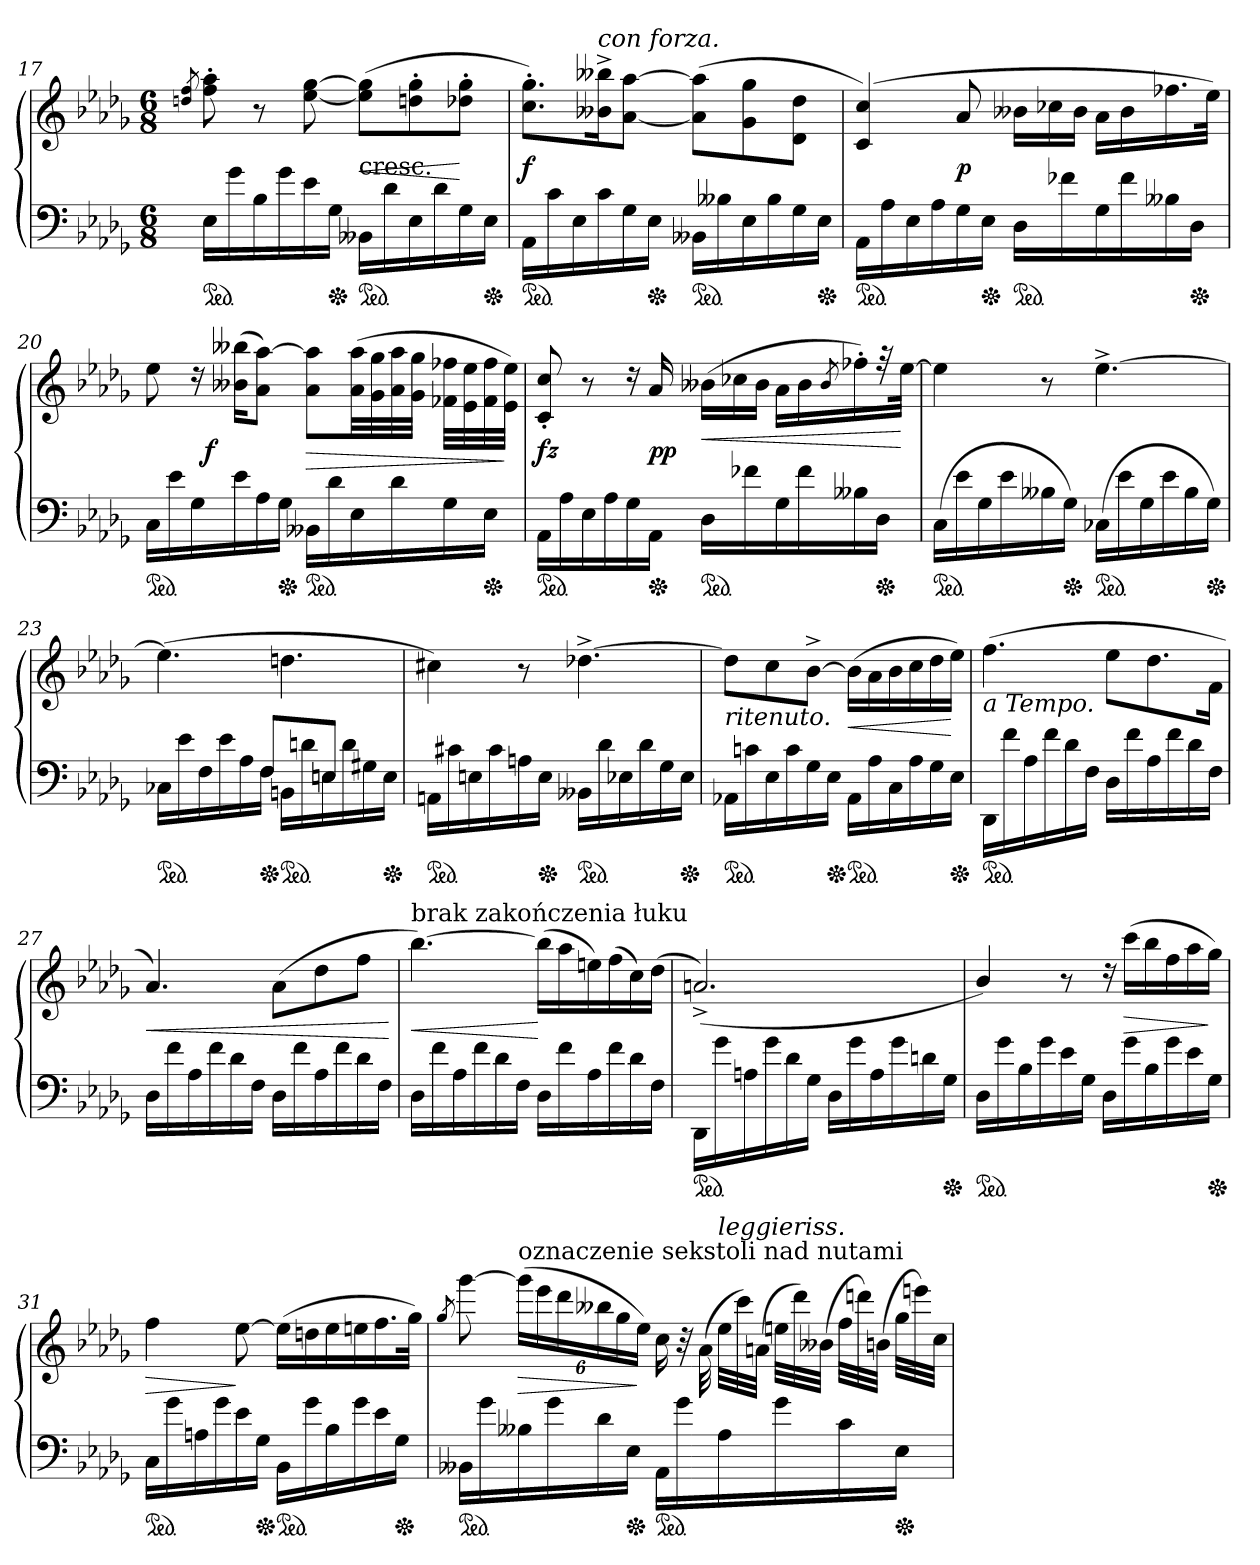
**kern	**kern	**dynam
*part1	*part1	*part1
*staff2	*staff1	*staff1/2
*clefF4	*clefG2	*
*k[b-e-a-d-g-]	*k[b-e-a-d-g-]	*
*M6/8	*M6/8	*
=17	=17	=17
.	8qddn/ 8qff/	.
*ped	*	*
16E-LL	8ff'> 8aa-'>	.
16g-	.	.
16B-	8r	.
16g-	.	.
16e-	[8ee- [8gg-	.
*Xped	*	*
16G-JJ	.	.
!	!LO:TX:c:t=cresc.	!
*ped	*	*
16BB--XLL	(>8ee-] 8gg-]L	<
16d-	.	.
16E-	8ddn'> 8gg-'>	.
16d-	.	.
16G-	8dd-X'> 8gg-'>J	[
*Xped	*	*
16E-JJ	.	.
=18	=18	=18
*ped	*	*
16AA-LL	8.cc'> 8.gg-'>L)	f
16c	.	.
16E-	.	.
!	!LO:TX:a:i:t=con forza.	!
16c	16b--X^< 16bb--X^<K	.
16G-	[8a- [8aa-J	.
*Xped	*	*
16E-JJ	.	.
*ped	*	*
16BB--XLL	(>8a-] 8aa-]L	.
16B--X	.	.
16E-	8g- 8gg-	.
16B--	.	.
16G-	8d- 8dd-J	.
*Xped	*	*
16E-JJ	.	.
=19	=19	=19
*ped	*	*
16AA-LL	(>4c 4cc)	.
16A-	.	.
16E-	.	.
16A-	.	.
16G-	8a-	p
*Xped	*	*
16E-JJ	.	.
*	*Xtuplet	*
!LO:TX:a:t=4	!	!
*ped	*	*
16D-LL	24b--XLL	.
.	24cc-X	.
16f-X	.	.
.	24b--JJ	.
16G-	16a-LL	.
16f-	16b--	.
16B--X	16.ff-X	.
*Xped	*	*
16D-JJ	.	.
.	32ee-JJk)	.
=20	=20	=20
*	*^	*
*ped	*	*	*
16CLL	8ee-	8ryy	.
16e-	.	.	.
16G-	16rdd	32ryy	.
.	.	2ryy	f
16e-	(>16b--X 16bb--XKL	.	.
16A-	8a- [8aa-J)	.	.
*Xped	*	*	*
16G-JJ	.	.	.
*ped	*	*	*
16BB--XLL	8a- 8aa-]L	.	>
16d-\	.	.	.
16E-	(>32a- 32aa-LL	.	.
.	32g- 32gg-	.	.
16d-	32a- 32aa-	.	.
.	32g- 32gg-JJJ	.	.
16G-	32f-X 32ff-XLLL	.	.
.	32e- 32ee-	16.ryy	.
*Xped	*	*	*
16E-JJ	32f- 32ff-	.	.
.	32e- 32ee-JJJ)	.	]
*	*v	*v	*
=21	=21	=21
*ped	*	*
16AA-LL	8c'< 8cc'<	fz
16A-	.	.
16E-	8r	.
16A-	.	.
16G-	16rdd	.
*Xped	*	*
16AA-JJ	16a-	pp
!LO:TX:a:t=4??	!	!
*ped	*	*
16D-LL	(>24b--XLL	<
.	24cc-X	.
16f-X	.	.
.	24b--JJ	.
16G-	16a-LL	.
16f-	16b--	.
.	8qb--/	.
16B--X	16ff-X'>)	.
*Xped	*	*
16D-JJ	32rff	.
.	[32ee-JJk	[
=22	=22	=22
*ped	*	*
(>16CLL	4ee-]	.
16e-	.	.
16G-	.	.
16e-	.	.
16B--X	8r	.
*Xped	*	*
16G-JJ)	.	.
*ped	*	*
(>16C-XLL	[4.ee-^<	.
16e-	.	.
16G-	.	.
16e-	.	.
16B--	.	.
*Xped	*	*
16G-JJ)	.	.
=23	=23	=23
*^	*	*
*ped	*	*	*
4ryy	16C-XLL	(>4.ee-]	.
.	16e-	.	.
.	16F	.	.
.	16e-	.	.
16ryy	16A-	.	.
!LO:TX:b:t=złamana belka	!	!	!
*Xped	*	*	*
8FL	16FJJ	.	.
*ped	*	*	*
.	16BBnLL	4.ddn	.
!LO:N:vis=8	!	!	!
16ryy	16dn	.	.
8EnJ	16En	.	.
.	16d	.	.
8ryy	16G#X	.	.
*Xped	*	*	*
.	16EJJ	.	.
*v	*v	*	*
=24	=24	=24
*ped	*	*
16AAnLL	4cc#X)	.
16c#X	.	.
16En	.	.
16c#	.	.
16An	8r	.
*Xped	*	*
16EJJ	.	.
*ped	*	*
16BB--XLL	[4.dd-X^<	.
16d-	.	.
16E-X	.	.
16d-	.	.
16G-	.	.
*Xped	*	*
16E-JJ	.	.
=25	=25	=25
!	!LO:TX:b:i:t=ritenuto.	!
*ped	*	*
16AA-XLL	8dd-L]	.
16cn	.	.
16E-	8cc	.
16c	.	.
16G-	[8b-^>J	.
*Xped	*	*
16E-JJ	.	.
*ped	*	*
16AA-LL	(>16b-LL]	<
16A-	16a-	.
16C	16b-	.
16A-	16cc	.
16G-	16dd-	.
*Xped	*	*
16E-JJ	16ee-JJ)	[
=26	=26	=26
!	!LO:TX:b:i:t=a Tempo.	!
!LO:TX:b:t=złamana belka	!	!
*ped	*	*
16DD-LL	(>4.ff	.
16f	.	.
16A-	.	.
16f	.	.
16d-	.	.
16FJJ	.	.
16D-LL	8ee-L	.
16f	.	.
16A-	8.dd-	.
16f	.	.
16d-	.	.
16FJJ	16fJk	.
=27	=27	=27
16D-LL	4.a-)	<
16f	.	.
16A-	.	.
16f	.	.
16d-	.	.
16FJJ	.	.
16D-LL	(>8a-L	.
16f	.	.
16A-	8dd-	.
16f	.	.
16d-	8ffJ	.
16FJJ	.	.
.	.	[
=28	=28	=28
!	!LO:TX:a:t=brak zakończenia łuku	!
16D-LL	[4.bb-)	<
16f	.	.
16A-	.	.
16f	.	.
16d-	.	.
16FJJ	.	.
16D-LL	(>16bb-LL]	[
16f	16aa-	.
16A-	16een)	.
16f	(>16ff	.
16d-	16cc)	.
16FJJ	(>16dd-JJ	.
=29	=29	=29
!LO:TX:b:t=złamana belka	!	!
*ped	*	*
16DD-LL	(<2.an^>)	.
16g-	.	.
16An	.	.
16g-	.	.
16d-	.	.
16G-JJ	.	.
16D-LL	.	.
16g-	.	.
16A	.	.
16g-	.	.
16dn	.	.
*Xped	*	*
16G-JJ	.	.
=30	=30	=30
*ped	*	*
16D-LL	4b-/)	.
16g-	.	.
16B-	.	.
16g-	.	.
16e-	8r	.
16G-JJ	.	.
16D-LL	16rdd	.
16g-	(>16cccLL	>
16B-	16bb-	.
16g-	16ff	.
16e-	16aa-	.
*Xped	*	*
16G-JJ	16gg-JJ)	]
=31	=31	=31
*ped	*	*
16CLL	4ff	>
16g-	.	.
16An	.	.
16g-	.	.
16e-	[8ee-	]
*Xped	*	*
16G-JJ	.	.
*ped	*	*
16BB-LL	(>16ee-LL]	.
16g-	16ddn	.
16B-	16ee-	.
16g-	16een	.
16e-	16.ff	.
*Xped	*	*
16G-JJ	.	.
.	32gg-JJk)	.
=32	=32	=32
.	8qgg-/	.
*ped	*	*
16BB--XLL	[8ggg-	.
16g-	.	.
*	*tuplet	*
!	!LO:TX:a:t=oznaczenie sekstoli nad nutami	!
16B--X	(>24ggg-LL]	>
.	24eee-	.
16g-	.	.
.	24ddd-	.
16d-	24bb--X	.
.	24gg-	.
*Xped	*	*
16E-JJ	.	.
.	24ee-JJ)	]
*ped	*	*
16AA-LL	16cc	.
16g-	32r	.
.	(>32a-\	.
*	*Xtuplet	*
!	!LO:TX:a:i:t=leggieriss.	!
16A-	48ee-LLL	.
.	48ccc)	.
.	(>48anJJJ	.
16g-	48eenLLL	.
.	48ddd-)	.
.	(>48b--XJJJ	.
16c	48ffLLL	.
.	48dddn)	.
.	(>48bnJJJ	.
*Xped	*	*
16E-JJ	48gg-LLL	.
.	48eeen)	.
.	48ccJJJ	.
=	=	=
*-	*-	*-
